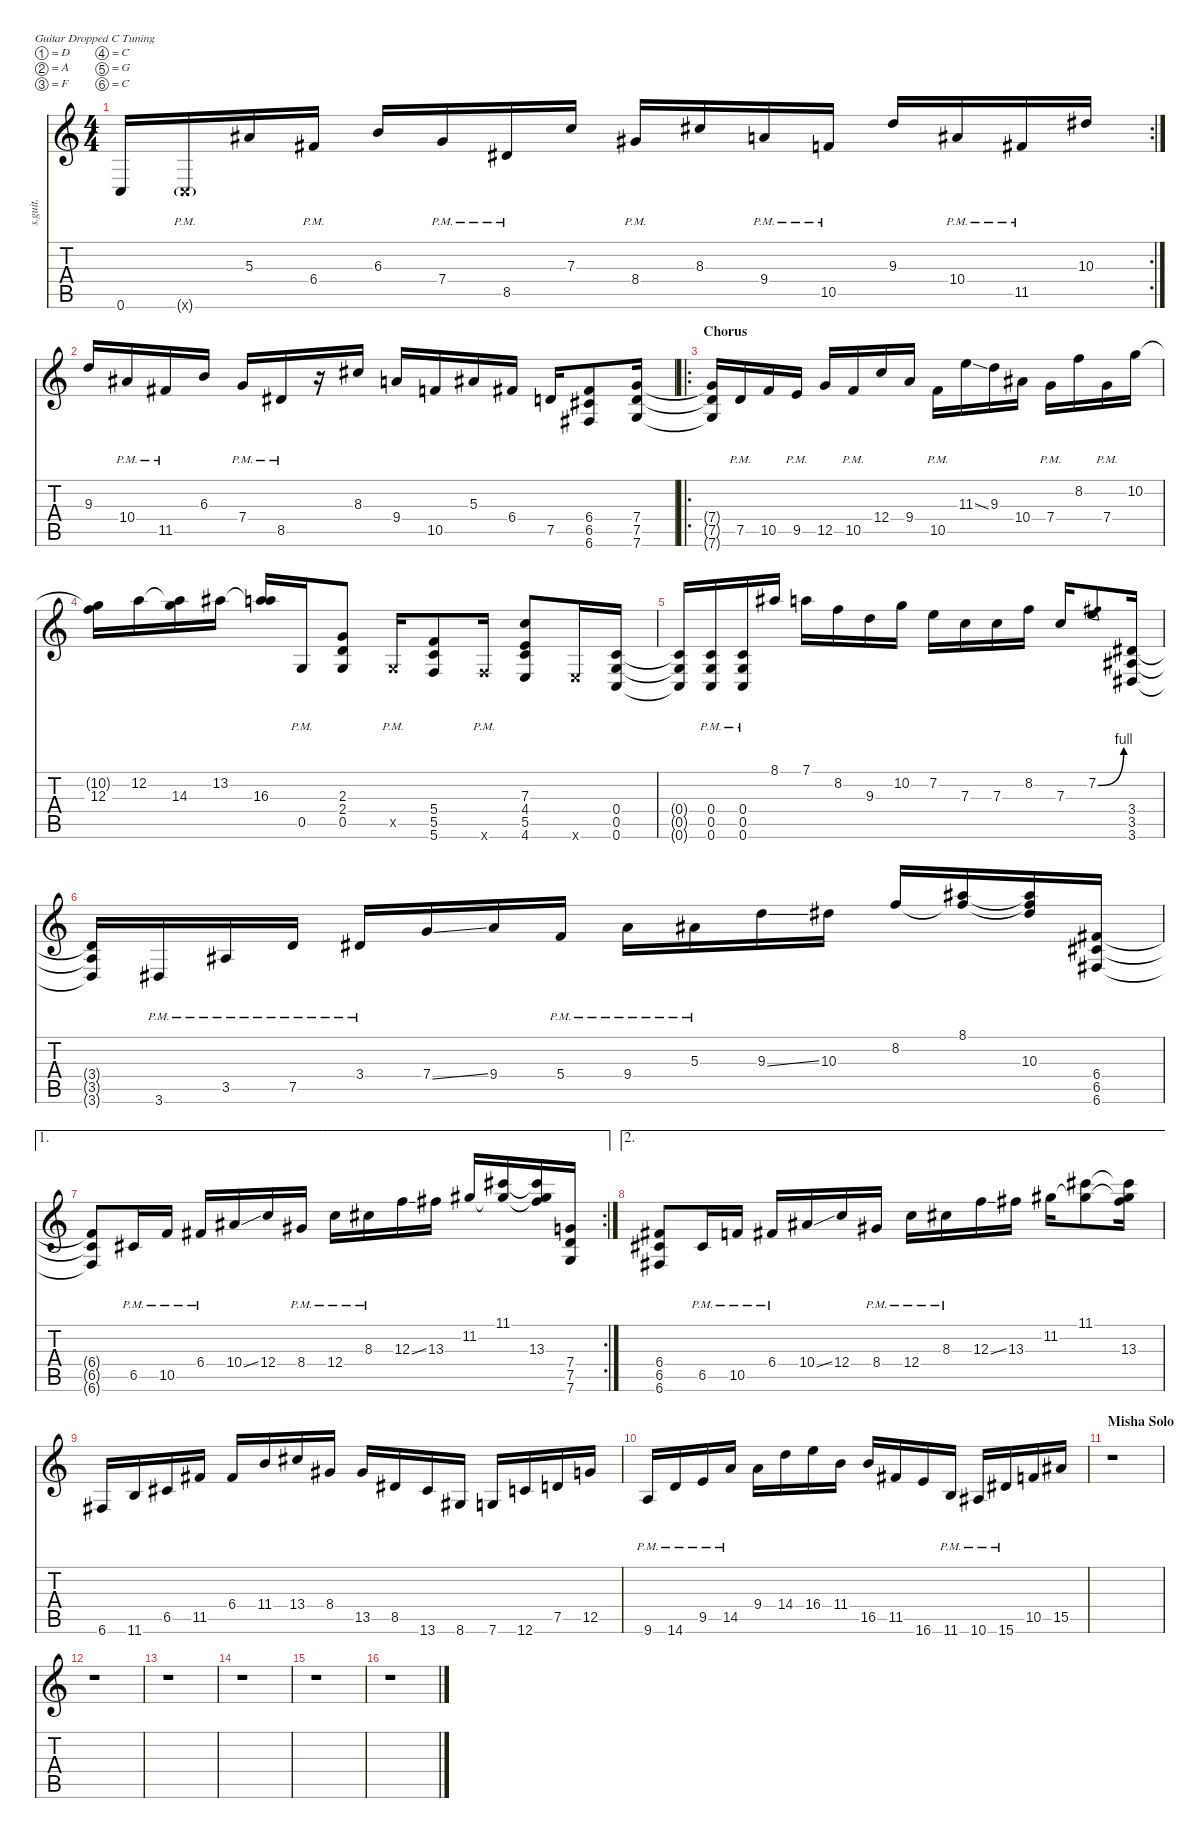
\defaultSystemsLayout 4
\hideDynamics
\bracketExtendMode nobrackets
\track ("Guitar2" "s.guit.") {instrument distortionguitar}
\staff {score tabs}
\tuning (D4 A3 F3 C3 G2 C2)
\rc 2
\ts (4 4)
\tempo (116 hide)
\clef g2
\ks c
0.6{t}.16{lyrics (0 "") lyrics (1 "") lyrics (2 "") lyrics (3 "") lyrics (4 "") dy f} 0.6{g pm x}.16{lyrics (0 "") lyrics (1 "") lyrics (2 "") lyrics (3 "") lyrics (4 "")} 5.3{acc #}.16{lyrics (0 "") lyrics (1 "") lyrics (2 "") lyrics (3 "") lyrics (4 "")} 6.4{pm acc #}.16{lyrics (0 "") lyrics (1 "") lyrics (2 "") lyrics (3 "") lyrics (4 "")} 6.3.16{lyrics (0 "") lyrics (1 "") lyrics (2 "") lyrics (3 "") lyrics (4 "")} 7.4{pm}.16{lyrics (0 "") lyrics (1 "") lyrics (2 "") lyrics (3 "") lyrics (4 "")} 8.5{pm acc #}.16{lyrics (0 "") lyrics (1 "") lyrics (2 "") lyrics (3 "") lyrics (4 "")} 7.3.16{lyrics (0 "") lyrics (1 "") lyrics (2 "") lyrics (3 "") lyrics (4 "")} 8.4{pm acc #}.16{lyrics (0 "") lyrics (1 "") lyrics (2 "") lyrics (3 "") lyrics (4 "")} 8.3{acc #}.16{lyrics (0 "") lyrics (1 "") lyrics (2 "") lyrics (3 "") lyrics (4 "")} 9.4{pm}.16{lyrics (0 "") lyrics (1 "") lyrics (2 "") lyrics (3 "") lyrics (4 "")} 10.5{pm}.16{lyrics (0 "") lyrics (1 "") lyrics (2 "") lyrics (3 "") lyrics (4 "")} 9.3.16{lyrics (0 "") lyrics (1 "") lyrics (2 "") lyrics (3 "") lyrics (4 "")} 10.4{pm acc #}.16{lyrics (0 "") lyrics (1 "") lyrics (2 "") lyrics (3 "") lyrics (4 "")} 11.5{pm acc #}.16{lyrics (0 "") lyrics (1 "") lyrics (2 "") lyrics (3 "") lyrics (4 "")} 10.3{acc #}.16{lyrics (0 "") lyrics (1 "") lyrics (2 "") lyrics (3 "") lyrics (4 "")} |
9.3.16{lyrics (0 "") lyrics (1 "") lyrics (2 "") lyrics (3 "") lyrics (4 "")} 10.4{pm acc #}.16{lyrics (0 "") lyrics (1 "") lyrics (2 "") lyrics (3 "") lyrics (4 "")} 11.5{pm acc #}.16{lyrics (0 "") lyrics (1 "") lyrics (2 "") lyrics (3 "") lyrics (4 "")} 6.3.16{lyrics (0 "") lyrics (1 "") lyrics (2 "") lyrics (3 "") lyrics (4 "")} 7.4{pm}.16{lyrics (0 "") lyrics (1 "") lyrics (2 "") lyrics (3 "") lyrics (4 "")} 8.5{pm acc #}.16{lyrics (0 "") lyrics (1 "") lyrics (2 "") lyrics (3 "") lyrics (4 "")} r.16 8.3{acc #}.16{lyrics (0 "") lyrics (1 "") lyrics (2 "") lyrics (3 "") lyrics (4 "")} 9.4.16{lyrics (0 "") lyrics (1 "") lyrics (2 "") lyrics (3 "") lyrics (4 "")} 10.5.16{lyrics (0 "") lyrics (1 "") lyrics (2 "") lyrics (3 "") lyrics (4 "")} 5.3{acc #}.16{lyrics (0 "") lyrics (1 "") lyrics (2 "") lyrics (3 "") lyrics (4 "")} 6.4{acc #}.16{lyrics (0 "") lyrics (1 "") lyrics (2 "") lyrics (3 "") lyrics (4 "")} 7.5.16{lyrics (0 "") lyrics (1 "") lyrics (2 "") lyrics (3 "") lyrics (4 "")} (6.4{acc #} 6.5{acc #} 6.6{acc #}).8{lyrics (0 "") lyrics (1 "") lyrics (2 "") lyrics (3 "") lyrics (4 "")} (7.4 7.5 7.6).16{lyrics (0 "") lyrics (1 "") lyrics (2 "") lyrics (3 "") lyrics (4 "")} |
\ro
\section ("" "Chorus")
(7.4{t} 7.5{t} 7.6{t}).16{lyrics (0 "") lyrics (1 "") lyrics (2 "") lyrics (3 "") lyrics (4 "")} 7.5{pm}.16{lyrics (0 "") lyrics (1 "") lyrics (2 "") lyrics (3 "") lyrics (4 "")} 10.5.16{lyrics (0 "") lyrics (1 "") lyrics (2 "") lyrics (3 "") lyrics (4 "")} 9.5{pm}.16{lyrics (0 "") lyrics (1 "") lyrics (2 "") lyrics (3 "") lyrics (4 "")} 12.5.16{lyrics (0 "") lyrics (1 "") lyrics (2 "") lyrics (3 "") lyrics (4 "")} 10.5{pm}.16{lyrics (0 "") lyrics (1 "") lyrics (2 "") lyrics (3 "") lyrics (4 "")} 12.4.16{lyrics (0 "") lyrics (1 "") lyrics (2 "") lyrics (3 "") lyrics (4 "")} 9.4.16{lyrics (0 "") lyrics (1 "") lyrics (2 "") lyrics (3 "") lyrics (4 "")} 10.5{pm}.16{lyrics (0 "") lyrics (1 "") lyrics (2 "") lyrics (3 "") lyrics (4 "")} 11.3{ss}.16{lyrics (0 "") lyrics (1 "") lyrics (2 "") lyrics (3 "") lyrics (4 "")} 9.3.16{lyrics (0 "") lyrics (1 "") lyrics (2 "") lyrics (3 "") lyrics (4 "")} 10.4{acc #}.16{lyrics (0 "") lyrics (1 "") lyrics (2 "") lyrics (3 "") lyrics (4 "")} 7.4{pm}.16{lyrics (0 "") lyrics (1 "") lyrics (2 "") lyrics (3 "") lyrics (4 "")} 8.2.16{lyrics (0 "") lyrics (1 "") lyrics (2 "") lyrics (3 "") lyrics (4 "")} 7.4{pm}.16{lyrics (0 "") lyrics (1 "") lyrics (2 "") lyrics (3 "") lyrics (4 "")} 10.2.16{lyrics (0 "") lyrics (1 "") lyrics (2 "") lyrics (3 "") lyrics (4 "")} |
(10.2{t} 12.3).16{lyrics (0 "") lyrics (1 "") lyrics (2 "") lyrics (3 "") lyrics (4 "")} 12.2.16{lyrics (0 "") lyrics (1 "") lyrics (2 "") lyrics (3 "") lyrics (4 "")} (12.2{t} 14.3).16{lyrics (0 "") lyrics (1 "") lyrics (2 "") lyrics (3 "") lyrics (4 "")} 13.2{acc #}.16{lyrics (0 "") lyrics (1 "") lyrics (2 "") lyrics (3 "") lyrics (4 "")} (13.2{t acc #} 16.3).16{lyrics (0 "") lyrics (1 "") lyrics (2 "") lyrics (3 "") lyrics (4 "")} 0.5{pm}.16{lyrics (0 "") lyrics (1 "") lyrics (2 "") lyrics (3 "") lyrics (4 "")} (2.3 2.4 0.5).8{lyrics (0 "") lyrics (1 "") lyrics (2 "") lyrics (3 "") lyrics (4 "")} 0.5{pm x}.16{lyrics (0 "") lyrics (1 "") lyrics (2 "") lyrics (3 "") lyrics (4 "")} (5.4 5.5 5.6).8{lyrics (0 "") lyrics (1 "") lyrics (2 "") lyrics (3 "") lyrics (4 "")} 5.6{pm x}.16{lyrics (0 "") lyrics (1 "") lyrics (2 "") lyrics (3 "") lyrics (4 "")} (7.3 4.4 5.5 4.6).8{lyrics (0 "") lyrics (1 "") lyrics (2 "") lyrics (3 "") lyrics (4 "")} 4.6{x}.16{lyrics (0 "") lyrics (1 "") lyrics (2 "") lyrics (3 "") lyrics (4 "")} (0.4 0.5 0.6).16{lyrics (0 "") lyrics (1 "") lyrics (2 "") lyrics (3 "") lyrics (4 "")} |
(0.4{t} 0.5{t} 0.6{t}).16{lyrics (0 "") lyrics (1 "") lyrics (2 "") lyrics (3 "") lyrics (4 "")} (0.4{pm} 0.5{pm} 0.6{pm}).16{lyrics (0 "") lyrics (1 "") lyrics (2 "") lyrics (3 "") lyrics (4 "")} (0.4{pm} 0.5{pm} 0.6{pm}).16{lyrics (0 "") lyrics (1 "") lyrics (2 "") lyrics (3 "") lyrics (4 "")} 8.1{acc #}.16{lyrics (0 "") lyrics (1 "") lyrics (2 "") lyrics (3 "") lyrics (4 "")} 7.1.16{lyrics (0 "") lyrics (1 "") lyrics (2 "") lyrics (3 "") lyrics (4 "")} 8.2.16{lyrics (0 "") lyrics (1 "") lyrics (2 "") lyrics (3 "") lyrics (4 "")} 9.3.16{lyrics (0 "") lyrics (1 "") lyrics (2 "") lyrics (3 "") lyrics (4 "")} 10.2.16{lyrics (0 "") lyrics (1 "") lyrics (2 "") lyrics (3 "") lyrics (4 "")} 7.2.16{lyrics (0 "") lyrics (1 "") lyrics (2 "") lyrics (3 "") lyrics (4 "")} 7.3.16{lyrics (0 "") lyrics (1 "") lyrics (2 "") lyrics (3 "") lyrics (4 "")} 7.3.16{lyrics (0 "") lyrics (1 "") lyrics (2 "") lyrics (3 "") lyrics (4 "")} 8.2.16{lyrics (0 "") lyrics (1 "") lyrics (2 "") lyrics (3 "") lyrics (4 "")} 7.3.16{lyrics (0 "") lyrics (1 "") lyrics (2 "") lyrics (3 "") lyrics (4 "")} 7.2{be (bend 0 0 60 4)}.8{lyrics (0 "") lyrics (1 "") lyrics (2 "") lyrics (3 "") lyrics (4 "")} (3.4{acc #} 3.5{acc #} 3.6{acc #}).16{lyrics (0 "") lyrics (1 "") lyrics (2 "") lyrics (3 "") lyrics (4 "")} |
(3.4{t acc #} 3.5{t acc #} 3.6{t acc #}).16{lyrics (0 "") lyrics (1 "") lyrics (2 "") lyrics (3 "") lyrics (4 "")} 3.6{pm acc #}.16{lyrics (0 "") lyrics (1 "") lyrics (2 "") lyrics (3 "") lyrics (4 "")} 3.5{pm acc #}.16{lyrics (0 "") lyrics (1 "") lyrics (2 "") lyrics (3 "") lyrics (4 "")} 7.5{pm}.16{lyrics (0 "") lyrics (1 "") lyrics (2 "") lyrics (3 "") lyrics (4 "")} 3.4{pm acc #}.16{lyrics (0 "") lyrics (1 "") lyrics (2 "") lyrics (3 "") lyrics (4 "")} 7.4{ss}.16{lyrics (0 "") lyrics (1 "") lyrics (2 "") lyrics (3 "") lyrics (4 "")} 9.4.16{lyrics (0 "") lyrics (1 "") lyrics (2 "") lyrics (3 "") lyrics (4 "")} 5.4{pm}.16{lyrics (0 "") lyrics (1 "") lyrics (2 "") lyrics (3 "") lyrics (4 "")} 9.4{pm}.16{lyrics (0 "") lyrics (1 "") lyrics (2 "") lyrics (3 "") lyrics (4 "")} 5.3{pm acc #}.16{lyrics (0 "") lyrics (1 "") lyrics (2 "") lyrics (3 "") lyrics (4 "")} 9.3{ss}.16{lyrics (0 "") lyrics (1 "") lyrics (2 "") lyrics (3 "") lyrics (4 "")} 10.3{acc #}.16{lyrics (0 "") lyrics (1 "") lyrics (2 "") lyrics (3 "") lyrics (4 "")} 8.2.16{lyrics (0 "") lyrics (1 "") lyrics (2 "") lyrics (3 "") lyrics (4 "")} (8.1{acc #} 8.2{t}).16{lyrics (0 "") lyrics (1 "") lyrics (2 "") lyrics (3 "") lyrics (4 "")} (8.1{t acc #} 8.2{t} 10.3{acc #}).16{lyrics (0 "") lyrics (1 "") lyrics (2 "") lyrics (3 "") lyrics (4 "")} (6.4{acc #} 6.5{acc #} 6.6{acc #}).16{lyrics (0 "") lyrics (1 "") lyrics (2 "") lyrics (3 "") lyrics (4 "")} |
\ae 1
\rc 2
(6.4{t acc #} 6.5{t acc #} 6.6{t acc #}).8{lyrics (0 "") lyrics (1 "") lyrics (2 "") lyrics (3 "") lyrics (4 "")} 6.5{pm acc #}.16{lyrics (0 "") lyrics (1 "") lyrics (2 "") lyrics (3 "") lyrics (4 "")} 10.5{pm}.16{lyrics (0 "") lyrics (1 "") lyrics (2 "") lyrics (3 "") lyrics (4 "")} 6.4{pm acc #}.16{lyrics (0 "") lyrics (1 "") lyrics (2 "") lyrics (3 "") lyrics (4 "")} 10.4{ss acc #}.16{lyrics (0 "") lyrics (1 "") lyrics (2 "") lyrics (3 "") lyrics (4 "")} 12.4.16{lyrics (0 "") lyrics (1 "") lyrics (2 "") lyrics (3 "") lyrics (4 "")} 8.4{pm acc #}.16{lyrics (0 "") lyrics (1 "") lyrics (2 "") lyrics (3 "") lyrics (4 "")} 12.4{pm}.16{lyrics (0 "") lyrics (1 "") lyrics (2 "") lyrics (3 "") lyrics (4 "")} 8.3{pm acc #}.16{lyrics (0 "") lyrics (1 "") lyrics (2 "") lyrics (3 "") lyrics (4 "")} 12.3{ss}.16{lyrics (0 "") lyrics (1 "") lyrics (2 "") lyrics (3 "") lyrics (4 "")} 13.3{acc #}.16{lyrics (0 "") lyrics (1 "") lyrics (2 "") lyrics (3 "") lyrics (4 "")} 11.2{acc #}.16{lyrics (0 "") lyrics (1 "") lyrics (2 "") lyrics (3 "") lyrics (4 "")} (11.1{acc #} 11.2{t acc #}).16{lyrics (0 "") lyrics (1 "") lyrics (2 "") lyrics (3 "") lyrics (4 "")} (11.1{t acc #} 11.2{t acc #} 13.3{acc #}).16{lyrics (0 "") lyrics (1 "") lyrics (2 "") lyrics (3 "") lyrics (4 "")} (7.4 7.5 7.6).16{lyrics (0 "") lyrics (1 "") lyrics (2 "") lyrics (3 "") lyrics (4 "")} |
\ae 2
(6.4{acc #} 6.5{acc #} 6.6{acc #}).8{lyrics (0 "") lyrics (1 "") lyrics (2 "") lyrics (3 "") lyrics (4 "")} 6.5{pm acc #}.16{lyrics (0 "") lyrics (1 "") lyrics (2 "") lyrics (3 "") lyrics (4 "")} 10.5{pm}.16{lyrics (0 "") lyrics (1 "") lyrics (2 "") lyrics (3 "") lyrics (4 "")} 6.4{pm acc #}.16{lyrics (0 "") lyrics (1 "") lyrics (2 "") lyrics (3 "") lyrics (4 "")} 10.4{ss acc #}.16{lyrics (0 "") lyrics (1 "") lyrics (2 "") lyrics (3 "") lyrics (4 "")} 12.4.16{lyrics (0 "") lyrics (1 "") lyrics (2 "") lyrics (3 "") lyrics (4 "")} 8.4{pm acc #}.16{lyrics (0 "") lyrics (1 "") lyrics (2 "") lyrics (3 "") lyrics (4 "")} 12.4{pm}.16{lyrics (0 "") lyrics (1 "") lyrics (2 "") lyrics (3 "") lyrics (4 "")} 8.3{pm acc #}.16{lyrics (0 "") lyrics (1 "") lyrics (2 "") lyrics (3 "") lyrics (4 "")} 12.3{ss}.16{lyrics (0 "") lyrics (1 "") lyrics (2 "") lyrics (3 "") lyrics (4 "")} 13.3{acc #}.16{lyrics (0 "") lyrics (1 "") lyrics (2 "") lyrics (3 "") lyrics (4 "")} 11.2{acc #}.16{lyrics (0 "") lyrics (1 "") lyrics (2 "") lyrics (3 "") lyrics (4 "")} (11.1{acc #} 11.2{t acc #}).8{lyrics (0 "") lyrics (1 "") lyrics (2 "") lyrics (3 "") lyrics (4 "")} (11.1{t acc #} 11.2{t acc #} 13.3{acc #}).16{lyrics (0 "") lyrics (1 "") lyrics (2 "") lyrics (3 "") lyrics (4 "")} |
6.6{acc #}.16{lyrics (0 "") lyrics (1 "") lyrics (2 "") lyrics (3 "") lyrics (4 "")} 11.6.16{lyrics (0 "") lyrics (1 "") lyrics (2 "") lyrics (3 "") lyrics (4 "")} 6.5{acc #}.16{lyrics (0 "") lyrics (1 "") lyrics (2 "") lyrics (3 "") lyrics (4 "")} 11.5{acc #}.16{lyrics (0 "") lyrics (1 "") lyrics (2 "") lyrics (3 "") lyrics (4 "")} 6.4{acc #}.16{lyrics (0 "") lyrics (1 "") lyrics (2 "") lyrics (3 "") lyrics (4 "")} 11.4.16{lyrics (0 "") lyrics (1 "") lyrics (2 "") lyrics (3 "") lyrics (4 "")} 13.4{acc #}.16{lyrics (0 "") lyrics (1 "") lyrics (2 "") lyrics (3 "") lyrics (4 "")} 8.4{acc #}.16{lyrics (0 "") lyrics (1 "") lyrics (2 "") lyrics (3 "") lyrics (4 "")} 13.5{acc #}.16{lyrics (0 "") lyrics (1 "") lyrics (2 "") lyrics (3 "") lyrics (4 "")} 8.5{acc #}.16{lyrics (0 "") lyrics (1 "") lyrics (2 "") lyrics (3 "") lyrics (4 "")} 13.6{acc #}.16{lyrics (0 "") lyrics (1 "") lyrics (2 "") lyrics (3 "") lyrics (4 "")} 8.6{acc #}.16{lyrics (0 "") lyrics (1 "") lyrics (2 "") lyrics (3 "") lyrics (4 "")} 7.6.16{lyrics (0 "") lyrics (1 "") lyrics (2 "") lyrics (3 "") lyrics (4 "")} 12.6.16{lyrics (0 "") lyrics (1 "") lyrics (2 "") lyrics (3 "") lyrics (4 "")} 7.5.16{lyrics (0 "") lyrics (1 "") lyrics (2 "") lyrics (3 "") lyrics (4 "")} 12.5.16{lyrics (0 "") lyrics (1 "") lyrics (2 "") lyrics (3 "") lyrics (4 "")} |
9.6{pm}.16{lyrics (0 "") lyrics (1 "") lyrics (2 "") lyrics (3 "") lyrics (4 "")} 14.6{pm}.16{lyrics (0 "") lyrics (1 "") lyrics (2 "") lyrics (3 "") lyrics (4 "")} 9.5{pm}.16{lyrics (0 "") lyrics (1 "") lyrics (2 "") lyrics (3 "") lyrics (4 "")} 14.5{pm}.16{lyrics (0 "") lyrics (1 "") lyrics (2 "") lyrics (3 "") lyrics (4 "")} 9.4.16{lyrics (0 "") lyrics (1 "") lyrics (2 "") lyrics (3 "") lyrics (4 "")} 14.4.16{lyrics (0 "") lyrics (1 "") lyrics (2 "") lyrics (3 "") lyrics (4 "")} 16.4.16{lyrics (0 "") lyrics (1 "") lyrics (2 "") lyrics (3 "") lyrics (4 "")} 11.4.16{lyrics (0 "") lyrics (1 "") lyrics (2 "") lyrics (3 "") lyrics (4 "")} 16.5.16{lyrics (0 "") lyrics (1 "") lyrics (2 "") lyrics (3 "") lyrics (4 "")} 11.5{acc #}.16{lyrics (0 "") lyrics (1 "") lyrics (2 "") lyrics (3 "") lyrics (4 "")} 16.6.16{lyrics (0 "") lyrics (1 "") lyrics (2 "") lyrics (3 "") lyrics (4 "")} 11.6{pm}.16{lyrics (0 "") lyrics (1 "") lyrics (2 "") lyrics (3 "") lyrics (4 "")} 10.6{pm acc #}.16{lyrics (0 "") lyrics (1 "") lyrics (2 "") lyrics (3 "") lyrics (4 "")} 15.6{pm acc #}.16{lyrics (0 "") lyrics (1 "") lyrics (2 "") lyrics (3 "") lyrics (4 "")} 10.5.16{lyrics (0 "") lyrics (1 "") lyrics (2 "") lyrics (3 "") lyrics (4 "")} 15.5{acc #}.16{lyrics (0 "") lyrics (1 "") lyrics (2 "") lyrics (3 "") lyrics (4 "")} |
\section ("" "Misha Solo")
r.1 |
r.1 |
r.1 |
r.1 |
r.1 |
r.1
